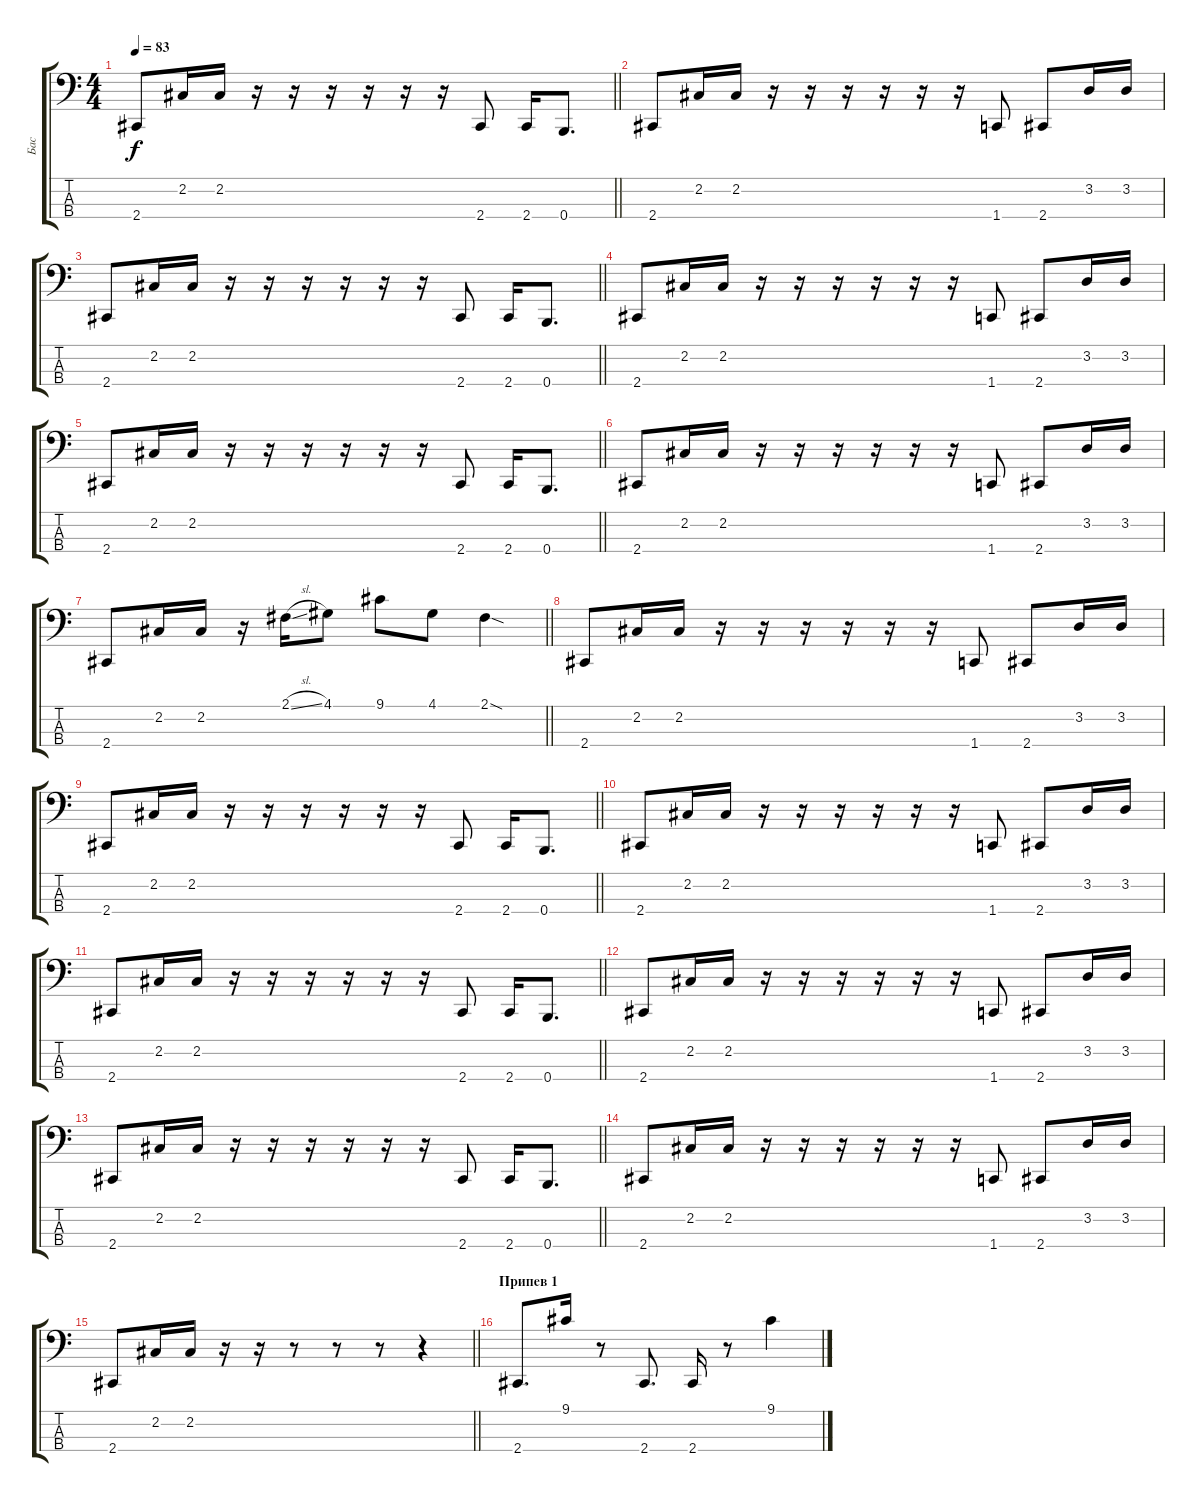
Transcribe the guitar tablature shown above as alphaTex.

\track ("Бас" "Бас") {instrument electricbassfinger}
\staff {score tabs}
\tuning (E2 B1 Gb1 B0) {hide}
\ts (4 4)
\tempo 83
\clef f4
\barLineRight lightlight
\ks c
2.4.8{dy f} 2.2.16 2.2.16 r.16 r.16 r.16 r.16 r.16 r.16 2.4.8 2.4.16 0.4.8{d} |
2.4.8 2.2.16 2.2.16 r.16 r.16 r.16 r.16 r.16 r.16 1.4.8 2.4.8 3.2.16 3.2.16 |
\barLineRight lightlight
2.4.8 2.2.16 2.2.16 r.16 r.16 r.16 r.16 r.16 r.16 2.4.8 2.4.16 0.4.8{d} |
2.4.8 2.2.16 2.2.16 r.16 r.16 r.16 r.16 r.16 r.16 1.4.8 2.4.8 3.2.16 3.2.16 |
\barLineRight lightlight
2.4.8 2.2.16 2.2.16 r.16 r.16 r.16 r.16 r.16 r.16 2.4.8 2.4.16 0.4.8{d} |
2.4.8 2.2.16 2.2.16 r.16 r.16 r.16 r.16 r.16 r.16 1.4.8 2.4.8 3.2.16 3.2.16 |
\barLineRight lightlight
2.4.8 2.2.16 2.2.16 r.16 2.1{sl}.16 4.1.8 9.1.8 4.1.8 2.1{sod}.4 |
\section ("" "")
2.4.8 2.2.16 2.2.16 r.16 r.16 r.16 r.16 r.16 r.16 1.4.8 2.4.8 3.2.16 3.2.16 |
\barLineRight lightlight
2.4.8 2.2.16 2.2.16 r.16 r.16 r.16 r.16 r.16 r.16 2.4.8 2.4.16 0.4.8{d} |
2.4.8 2.2.16 2.2.16 r.16 r.16 r.16 r.16 r.16 r.16 1.4.8 2.4.8 3.2.16 3.2.16 |
\barLineRight lightlight
2.4.8 2.2.16 2.2.16 r.16 r.16 r.16 r.16 r.16 r.16 2.4.8 2.4.16 0.4.8{d} |
2.4.8 2.2.16 2.2.16 r.16 r.16 r.16 r.16 r.16 r.16 1.4.8 2.4.8 3.2.16 3.2.16 |
\barLineRight lightlight
2.4.8 2.2.16 2.2.16 r.16 r.16 r.16 r.16 r.16 r.16 2.4.8 2.4.16 0.4.8{d} |
2.4.8 2.2.16 2.2.16 r.16 r.16 r.16 r.16 r.16 r.16 1.4.8 2.4.8 3.2.16 3.2.16 |
\barLineRight lightlight
2.4.8 2.2.16 2.2.16 r.16 r.16 r.8 r.8 r.8 r.4 |
\section ("" "Припев 1")
2.4.8{d} 9.1.16 r.8 2.4.8{d} 2.4.16 r.8 9.1.4
